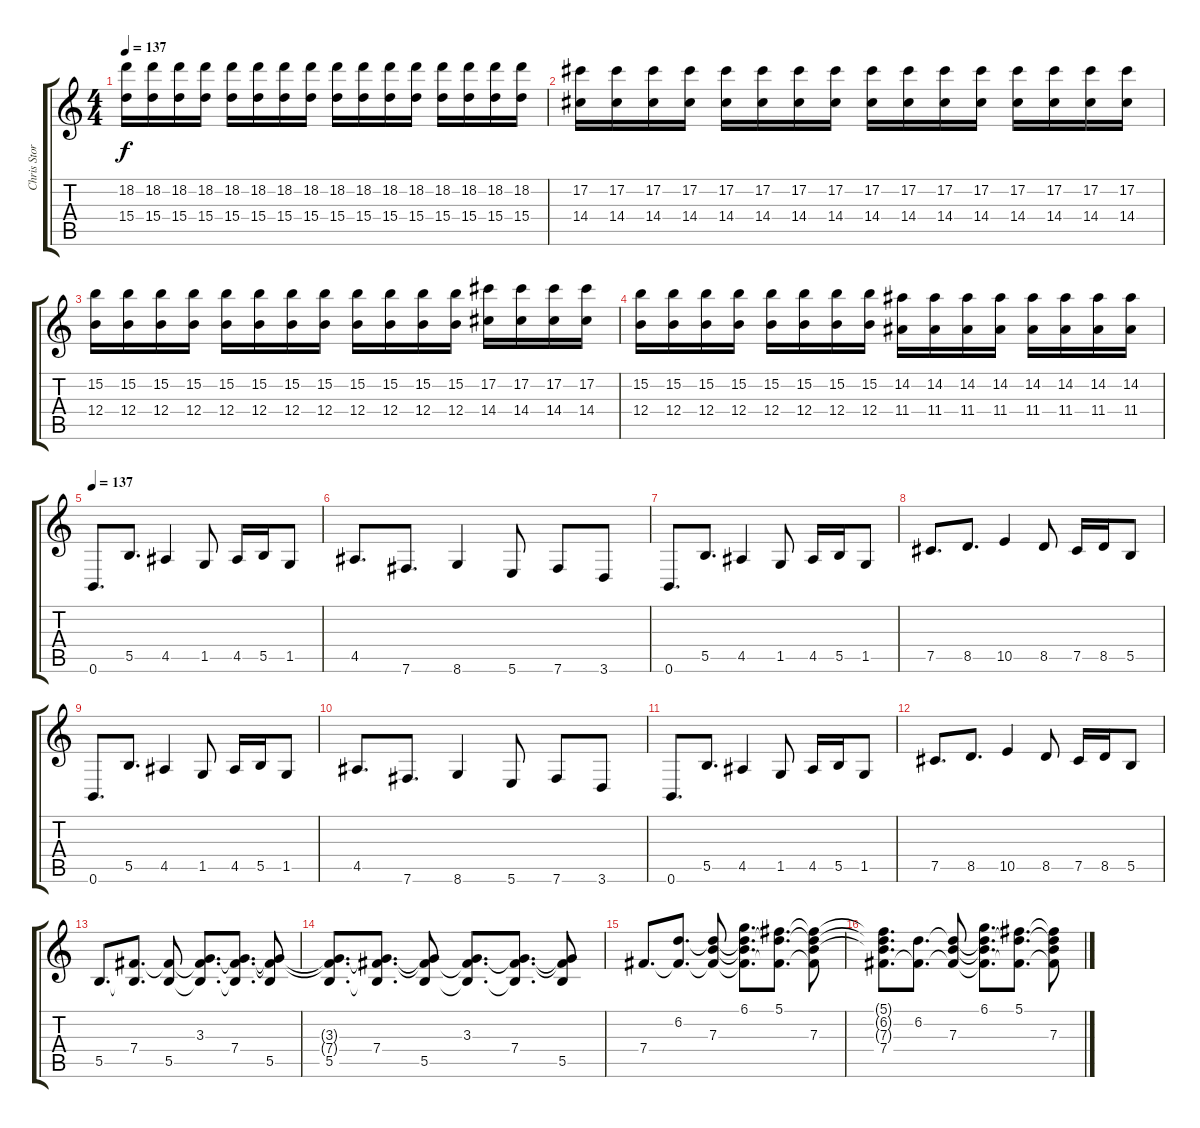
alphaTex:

\track ("Chris Storey" "Chris Stor") {instrument overdrivenguitar}
\staff {score tabs}
\tuning (Db4 Ab3 E3 B2 Gb2 B1) {hide}
\ts (4 4)
\tempo 137
\clef g2
\ks c
(18.2 15.4).16{dy f} (18.2 15.4).16 (18.2 15.4).16 (18.2 15.4).16 (18.2 15.4).16 (18.2 15.4).16 (18.2 15.4).16 (18.2 15.4).16 (18.2 15.4).16 (18.2 15.4).16 (18.2 15.4).16 (18.2 15.4).16 (18.2 15.4).16 (18.2 15.4).16 (18.2 15.4).16 (18.2 15.4).16 |
(17.2 14.4).16 (17.2 14.4).16 (17.2 14.4).16 (17.2 14.4).16 (17.2 14.4).16 (17.2 14.4).16 (17.2 14.4).16 (17.2 14.4).16 (17.2 14.4).16 (17.2 14.4).16 (17.2 14.4).16 (17.2 14.4).16 (17.2 14.4).16 (17.2 14.4).16 (17.2 14.4).16 (17.2 14.4).16 |
(15.2 12.4).16 (15.2 12.4).16 (15.2 12.4).16 (15.2 12.4).16 (15.2 12.4).16 (15.2 12.4).16 (15.2 12.4).16 (15.2 12.4).16 (15.2 12.4).16 (15.2 12.4).16 (15.2 12.4).16 (15.2 12.4).16 (17.2 14.4).16 (17.2 14.4).16 (17.2 14.4).16 (17.2 14.4).16 |
(15.2 12.4).16 (15.2 12.4).16 (15.2 12.4).16 (15.2 12.4).16 (15.2 12.4).16 (15.2 12.4).16 (15.2 12.4).16 (15.2 12.4).16 (14.2 11.4).16 (14.2 11.4).16 (14.2 11.4).16 (14.2 11.4).16 (14.2 11.4).16 (14.2 11.4).16 (14.2 11.4).16 (14.2 11.4).16 |
\tempo 137
0.6.8{d} 5.5.8{d} 4.5.4 1.5.8 4.5.16 5.5.16 1.5.8 |
4.5.8{d} 7.6.8{d} 8.6.4 5.6.8 7.6.8 3.6.8 |
0.6.8{d} 5.5.8{d} 4.5.4 1.5.8 4.5.16 5.5.16 1.5.8 |
7.5.8{d} 8.5.8{d} 10.5.4 8.5.8 7.5.16 8.5.16 5.5.8 |
0.6.8{d} 5.5.8{d} 4.5.4 1.5.8 4.5.16 5.5.16 1.5.8 |
4.5.8{d} 7.6.8{d} 8.6.4 5.6.8 7.6.8 3.6.8 |
0.6.8{d} 5.5.8{d} 4.5.4 1.5.8 4.5.16 5.5.16 1.5.8 |
7.5.8{d} 8.5.8{d} 10.5.4 8.5.8 7.5.16 8.5.16 5.5.8 |
5.5.8{d} (7.4 5.5{t}).8{d} (7.4{t} 5.5).8 (3.3 7.4{t} 5.5{t}).8{d} (3.3{t} 7.4 5.5{t}).8{d} (3.3{t} 7.4{t} 5.5).8 |
(3.3{t} 7.4{t} 5.5).8{d} (3.3{t} 7.4 5.5{t}).8{d} (3.3{t} 7.4{t} 5.5).8 (3.3 7.4{t} 5.5{t}).8{d} (3.3{t} 7.4 5.5{t}).8{d} (3.3{t} 7.4{t} 5.5).8 |
7.4.8{d} (6.2 7.4{t}).8{d} (6.2{t} 7.3 7.4{t}).8 (6.1 6.2{t} 7.3{t} 7.4{t}).8{d} (5.1 6.2{t} 7.4{t}).8{d} (5.1{t} 6.2{t} 7.3 7.4{t}).8 |
(5.1{t} 6.2{t} 7.3{t} 7.4).8{d} (6.2 7.4{t}).8{d} (6.2{t} 7.3 7.4{t}).8 (6.1 6.2{t} 7.3{t} 7.4{t}).8{d} (5.1 6.2{t} 7.4{t}).8{d} (5.1{t} 6.2{t} 7.3 7.4{t}).8
